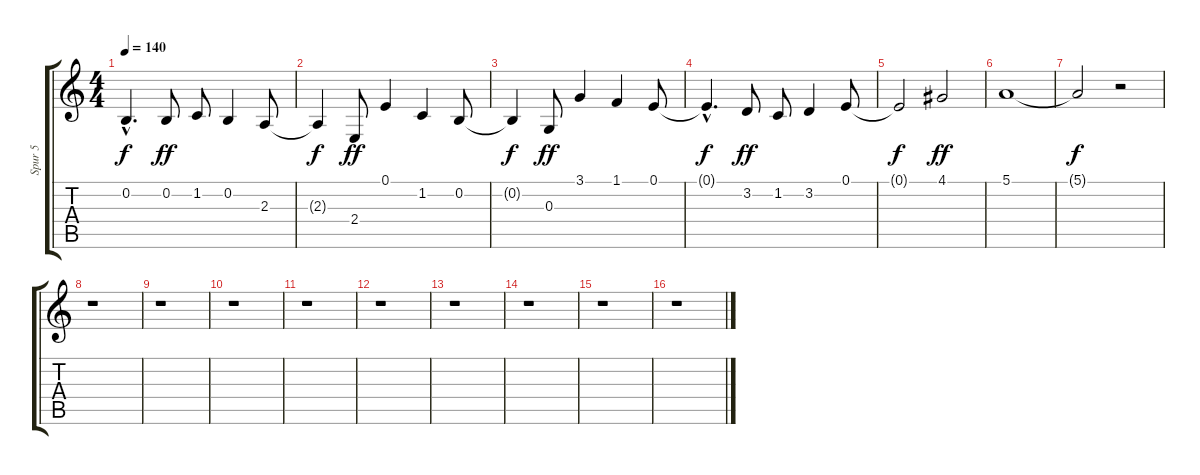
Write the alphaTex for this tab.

\track ("Spur 5" "Spur 5") {instrument clavinet}
\staff {score tabs}
\tuning (E4 B3 G3 D3 A2 E2) {hide}
\ts (4 4)
\tempo 140
\clef g2
\ks c
0.2{hac t}.4{d dy f} 0.2.8{dy ff} 1.2.8 0.2.4 2.3.8 |
2.3{t}.4{dy f} 2.4.8{dy ff} 0.1.4 1.2.4 0.2.8 |
0.2{t}.4{dy f} 0.3.8{dy ff} 3.1.4 1.1.4 0.1.8 |
0.1{hac t}.4{d dy f} 3.2.8{dy ff} 1.2.8 3.2.4 0.1.8 |
0.1{t}.2{dy f} 4.1.2{dy ff} |
5.1.1{volume 13} |
5.1{t}.2{dy f} r.2 |
r.1 |
r.1 |
r.1 |
r.1 |
r.1 |
r.1 |
r.1 |
r.1 |
r.1
